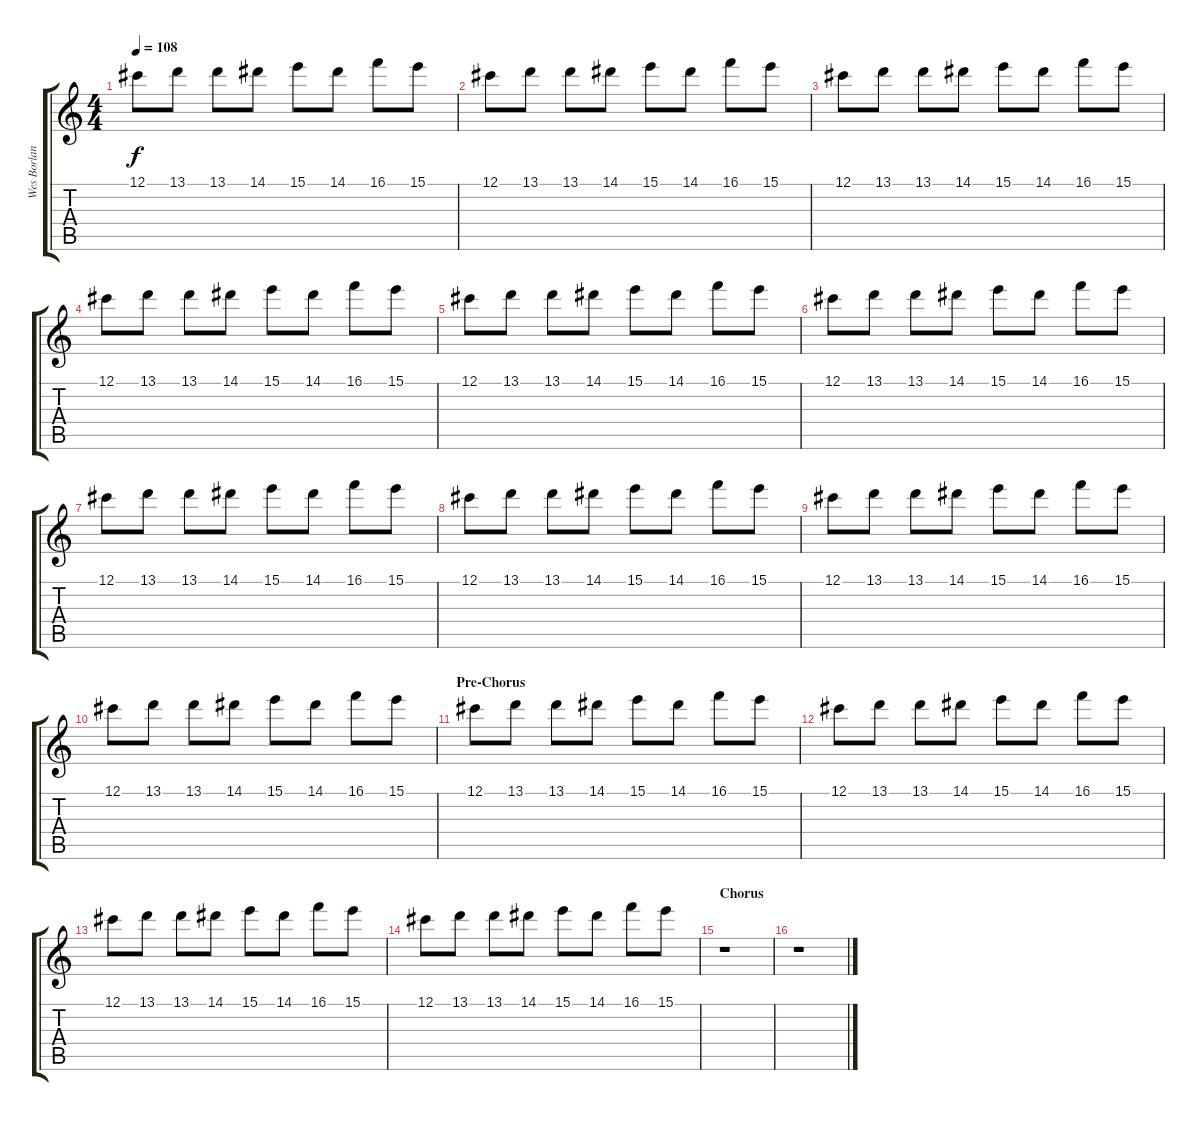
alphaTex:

\track ("Wes Borland - Clean Guitar" "Wes Borlan") {instrument electricguitarclean}
\staff {score tabs}
\tuning (Db4 Ab3 E3 B2 Gb2 Db2) {hide}
\ts (4 4)
\tempo 108
\clef g2
\ks c
12.1.8{dy f} 13.1.8 13.1.8 14.1.8 15.1.8 14.1.8 16.1.8 15.1.8 |
12.1.8 13.1.8 13.1.8 14.1.8 15.1.8 14.1.8 16.1.8 15.1.8 |
12.1.8 13.1.8 13.1.8 14.1.8 15.1.8 14.1.8 16.1.8 15.1.8 |
12.1.8 13.1.8 13.1.8 14.1.8 15.1.8 14.1.8 16.1.8 15.1.8 |
12.1.8 13.1.8 13.1.8 14.1.8 15.1.8 14.1.8 16.1.8 15.1.8 |
12.1.8 13.1.8 13.1.8 14.1.8 15.1.8 14.1.8 16.1.8 15.1.8 |
12.1.8 13.1.8 13.1.8 14.1.8 15.1.8 14.1.8 16.1.8 15.1.8 |
12.1.8 13.1.8 13.1.8 14.1.8 15.1.8 14.1.8 16.1.8 15.1.8 |
12.1.8 13.1.8 13.1.8 14.1.8 15.1.8 14.1.8 16.1.8 15.1.8 |
12.1.8 13.1.8 13.1.8 14.1.8 15.1.8 14.1.8 16.1.8 15.1.8 |
\section ("" "Pre-Chorus")
12.1.8 13.1.8 13.1.8 14.1.8 15.1.8 14.1.8 16.1.8 15.1.8 |
12.1.8 13.1.8 13.1.8 14.1.8 15.1.8 14.1.8 16.1.8 15.1.8 |
12.1.8 13.1.8 13.1.8 14.1.8 15.1.8 14.1.8 16.1.8 15.1.8 |
12.1.8 13.1.8 13.1.8 14.1.8 15.1.8 14.1.8 16.1.8 15.1.8 |
\section ("" "Chorus")
r.1 |
r.1
